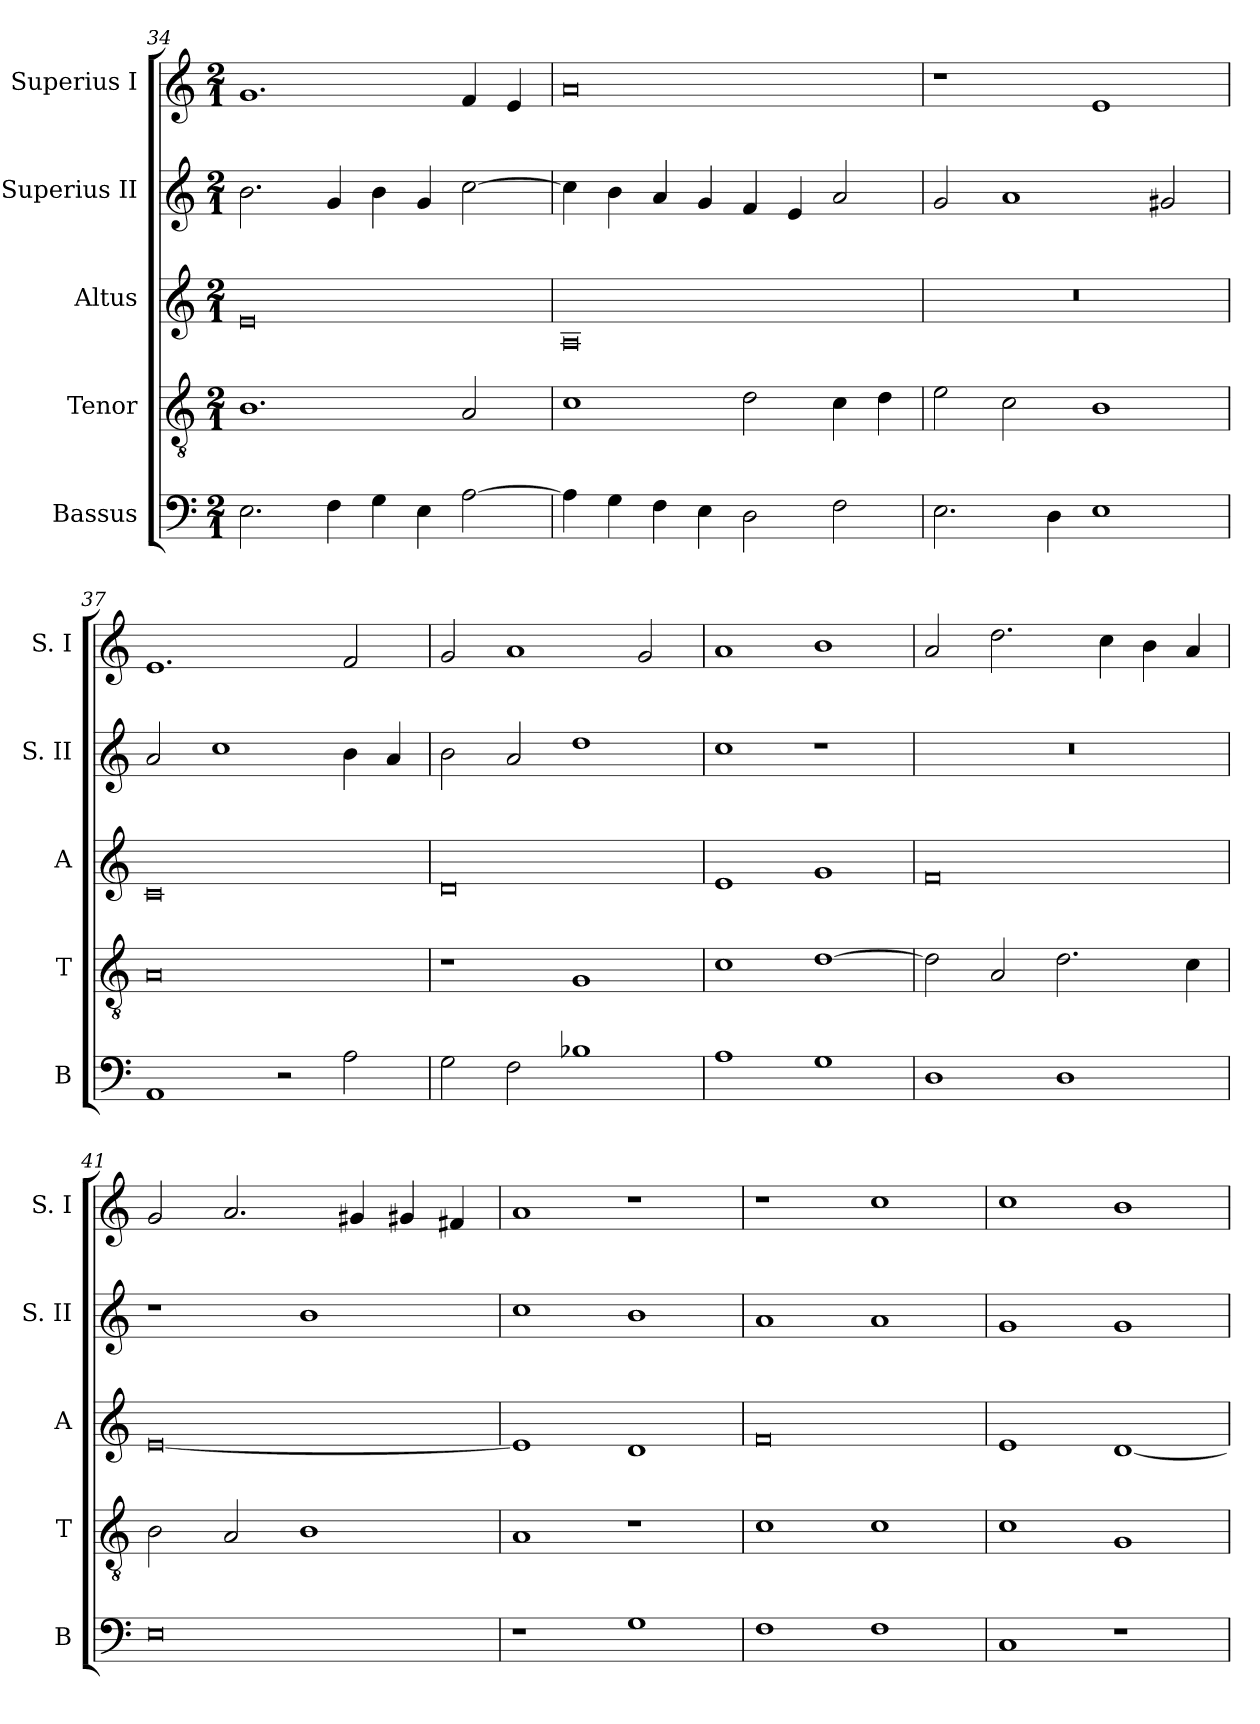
**kern	**kern	**kern	**kern	**kern
*part5	*part4	*part3	*part2	*part1
*staff5	*staff4	*staff3	*staff2	*staff1
*I"Bassus	*I"Tenor	*I"Altus	*I"Superius II	*I"Superius I
*I'B	*I'T	*I'A	*I'S. II	*I'S. I
*clefF4	*clefGv2	*clefG2	*clefG2	*clefG2
*k[]	*k[]	*k[]	*k[]	*k[]
*C:	*C:	*C:	*C:	*C:
*M2/1	*M2/1	*M2/1	*M2/1	*M2/1
=34	=34	=34	=34	=34
2.E	1.B	0e	2.b	1.g
4F	.	.	4g	.
4G	.	.	4b	.
4E	.	.	4g	.
[2A	2A	.	[2cc	4f
.	.	.	.	4e
=35	=35	=35	=35	=35
4A]	1c	0A	4cc]	0a
4G	.	.	4b	.
4F	.	.	4a	.
4E	.	.	4g	.
2D	2d	.	4f	.
.	.	.	4e	.
2F	4c	.	2a	.
.	4d	.	.	.
=36	=36	=36	=36	=36
2.E	2e	0r	2g	1r
.	2c	.	1a	.
4D	.	.	.	.
1E	1B	.	.	1e
.	.	.	2g#X	.
=37	=37	=37	=37	=37
1AA	0A	0c	2a	1.e
.	.	.	1cc	.
2r	.	.	.	.
2A	.	.	4b	2f
.	.	.	4a	.
=38	=38	=38	=38	=38
2G	1r	0d	2b	2g
2F	.	.	2a	1a
1B-X	1G	.	1dd	.
.	.	.	.	2g
=39	=39	=39	=39	=39
1A	1c	1e	1cc	1a
1G	[1d	1g	1r	1b
=40	=40	=40	=40	=40
1D	2d]	0f	0r	2a
.	2A	.	.	2.dd
1D	2.d	.	.	.
.	.	.	.	4cc
.	.	.	.	4b
.	4c	.	.	4a
=41	=41	=41	=41	=41
0E	2B	[0e	1r	2g
.	2A	.	.	2.a
.	1B	.	1b	.
.	.	.	.	4g#X
.	.	.	.	4g#X
.	.	.	.	4f#X
=42	=42	=42	=42	=42
1r	1A	1e]	1cc	1a
1G	1r	1d	1b	1r
=43	=43	=43	=43	=43
1F	1c	0f	1a	1r
1F	1c	.	1a	1cc
=44	=44	=44	=44	=44
1C	1c	1e	1g	1cc
1r	1G	[1d	1g	1b
=	=	=	=	=
*-	*-	*-	*-	*-
